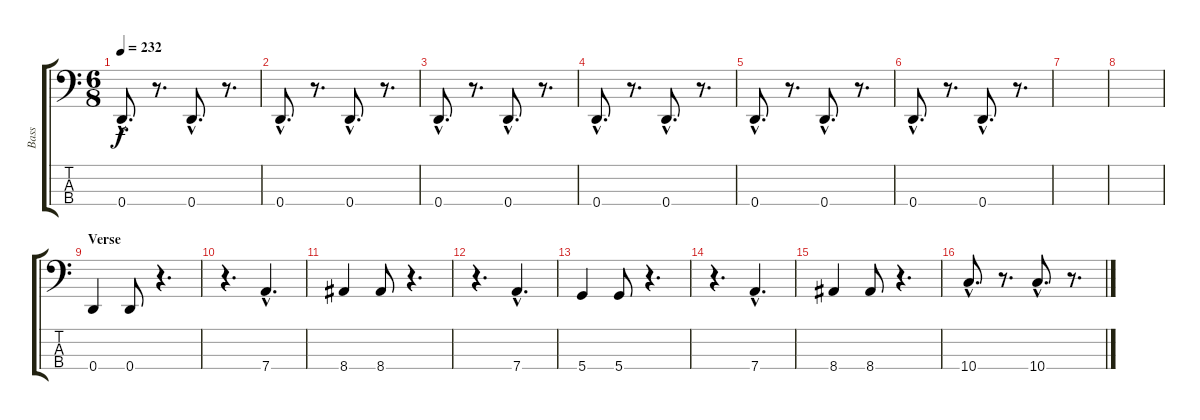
\track ("Bass" "Bass") {instrument electricbasspick}
\staff {score tabs}
\tuning (G2 D2 A1 D1) {hide}
\ts (6 8)
\tempo 232
\clef f4
\ks c
0.4{hac}.8{d dy f} r.8{d} 0.4{hac}.8{d} r.8{d} |
0.4{hac}.8{d} r.8{d} 0.4{hac}.8{d} r.8{d} |
0.4{hac}.8{d} r.8{d} 0.4{hac}.8{d} r.8{d} |
0.4{hac}.8{d} r.8{d} 0.4{hac}.8{d} r.8{d} |
0.4{hac}.8{d} r.8{d} 0.4{hac}.8{d} r.8{d} |
0.4{hac}.8{d} r.8{d} 0.4{hac}.8{d} r.8{d} |
|
|
\section ("" "Verse")
0.4.4 0.4.8 r.4{d} |
r.4{d} 7.4{hac}.4{d} |
8.4.4 8.4.8 r.4{d} |
r.4{d} 7.4{hac}.4{d} |
5.4.4 5.4.8 r.4{d} |
r.4{d} 7.4{hac}.4{d} |
8.4.4 8.4.8 r.4{d} |
10.4{hac}.8{d} r.8{d} 10.4{hac}.8{d} r.8{d}
